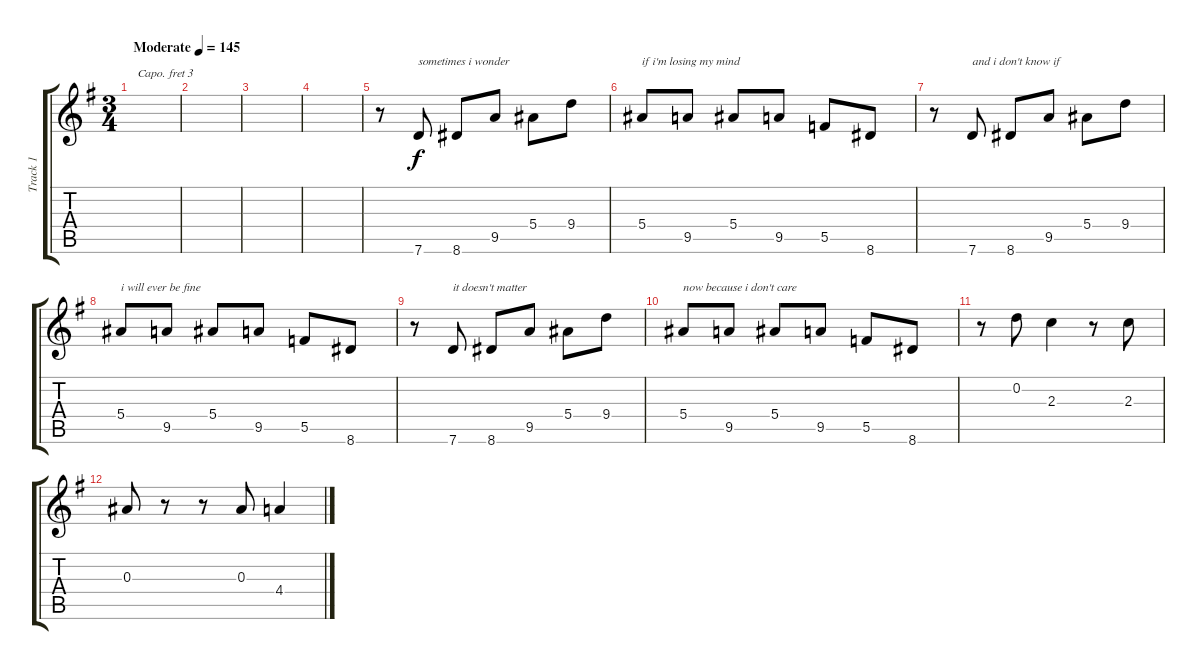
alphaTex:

\track ("Track 1" "Track 1") {instrument overdrivenguitar}
\staff {score tabs}
\capo 3
\tuning (E4 B3 G3 D3 A2 E2) {hide}
\ts (3 4)
\tempo (145 "Moderate")
\clef g2
\ks g
|
|
|
|
r.8 7.6.8{txt "sometimes i wonder"} 8.6.8 9.5.8 5.4.8 9.4.8 |
5.4.8{txt "if i'm losing my mind"} 9.5.8 5.4.8 9.5.8 5.5.8 8.6.8 |
r.8 7.6.8{txt "and i don't know if"} 8.6.8 9.5.8 5.4.8 9.4.8 |
5.4.8{txt "i will ever be fine"} 9.5.8 5.4.8 9.5.8 5.5.8 8.6.8 |
r.8 7.6.8{txt "it doesn't matter "} 8.6.8 9.5.8 5.4.8 9.4.8 |
5.4.8{txt "now because i don't care"} 9.5.8 5.4.8 9.5.8 5.5.8 8.6.8 |
r.8 0.2.8 2.3.4 r.8 2.3.8 |
0.3.8 r.8 r.8 0.3.8 4.4.4
